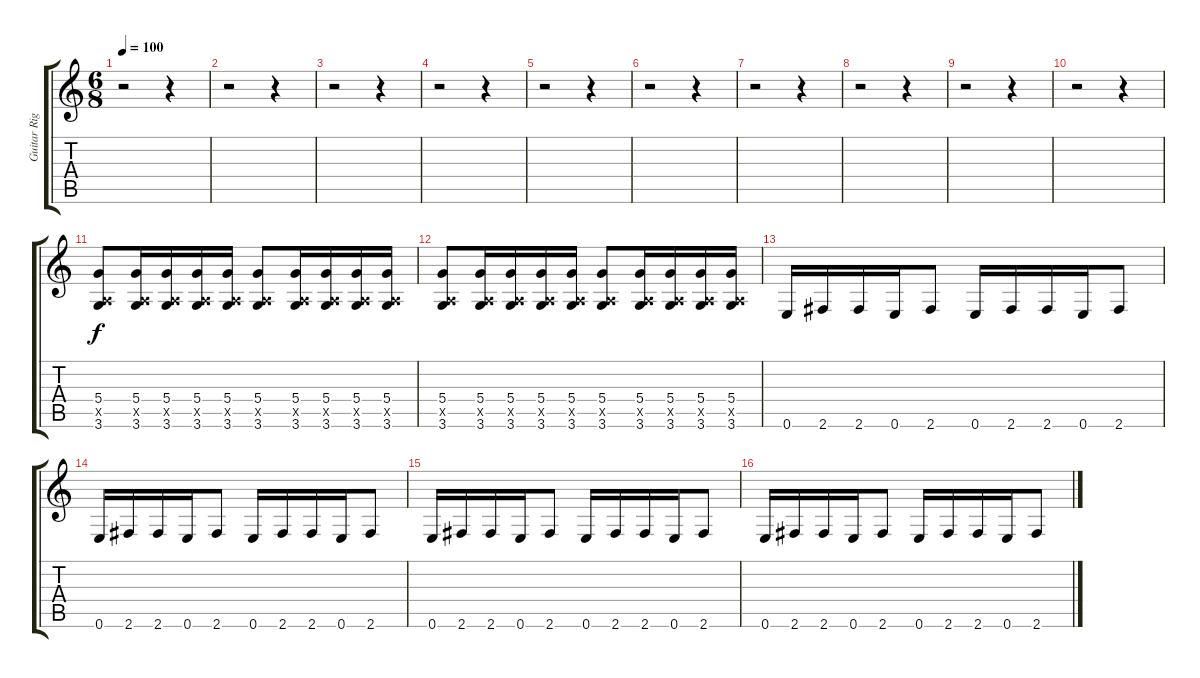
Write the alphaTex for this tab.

\track ("Guitar Right" "Guitar Rig") {instrument distortionguitar}
\staff {score tabs}
\tuning (E4 B3 G3 D3 A2 E2) {hide}
\ts (6 8)
\tempo 100
\clef g2
\ks c
r.2{dy f} r.4 |
r.2 r.4 |
r.2 r.4 |
r.2 r.4 |
r.2 r.4 |
r.2 r.4 |
r.2 r.4 |
r.2 r.4 |
r.2 r.4 |
r.2 r.4 |
(5.4 0.5{x} 3.6).8{volume 5} (5.4 0.5{x} 3.6).16 (5.4 0.5{x} 3.6).16 (5.4 0.5{x} 3.6).16 (5.4 0.5{x} 3.6).16 (5.4 0.5{x} 3.6).8{volume 7} (5.4 0.5{x} 3.6).16 (5.4 0.5{x} 3.6).16 (5.4 0.5{x} 3.6).16 (5.4 0.5{x} 3.6).16 |
(5.4 0.5{x} 3.6).8{volume 9} (5.4 0.5{x} 3.6).16 (5.4 0.5{x} 3.6).16 (5.4 0.5{x} 3.6).16 (5.4 0.5{x} 3.6).16 (5.4 0.5{x} 3.6).8{volume 11} (5.4 0.5{x} 3.6).16 (5.4 0.5{x} 3.6).16 (5.4 0.5{x} 3.6).16 (5.4 0.5{x} 3.6).16 |
0.6.16{volume 13} 2.6.16 2.6.16 0.6.16 2.6.8 0.6.16 2.6.16 2.6.16 0.6.16 2.6.8 |
0.6.16 2.6.16 2.6.16 0.6.16 2.6.8 0.6.16 2.6.16 2.6.16 0.6.16 2.6.8 |
0.6.16 2.6.16 2.6.16 0.6.16 2.6.8 0.6.16 2.6.16 2.6.16 0.6.16 2.6.8 |
0.6.16 2.6.16 2.6.16 0.6.16 2.6.8 0.6.16 2.6.16 2.6.16 0.6.16 2.6.8
